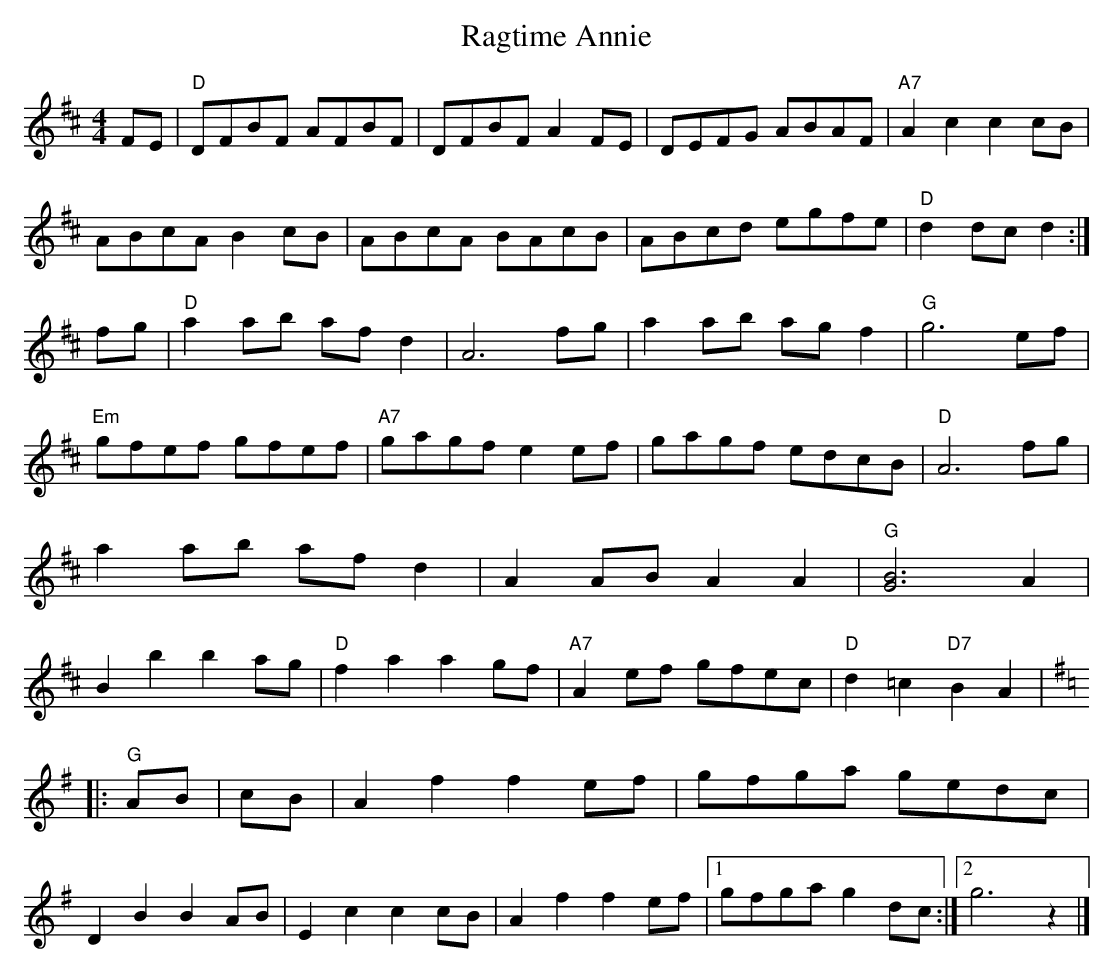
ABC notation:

X:1
T:Ragtime Annie
M:4/4
L:1/8
K:D
FE|"D"DFBF AFBF|DFBF A2FE|DEFG ABAF|"A7"A2c2 c2cB|
ABcA B2cB|ABcA BAcB|ABcd egfe|"D"d2dc d2:|
fg|"D"a2ab afd2|A6fg|a2ab agf2|"G"g6ef|
"Em"gfef gfef|"A7"gagf e2ef|gagf edcB|"D"A6fg|
a2ab afd2|A2AB A2A2|"G"[G6B6] A2|
B2b2 b2ag|"D"f2a2 a2gf|"A7"A2ef gfec|"D"d2=c2 "D7"B2A2|
K:G
|:"G"AB|cB|A2f2 f2ef|gfga gedc|
D2B2 B2AB|E2c2 c2cB|A2f2 f2ef|1 gfga g2dc:|2 g6z2|]
